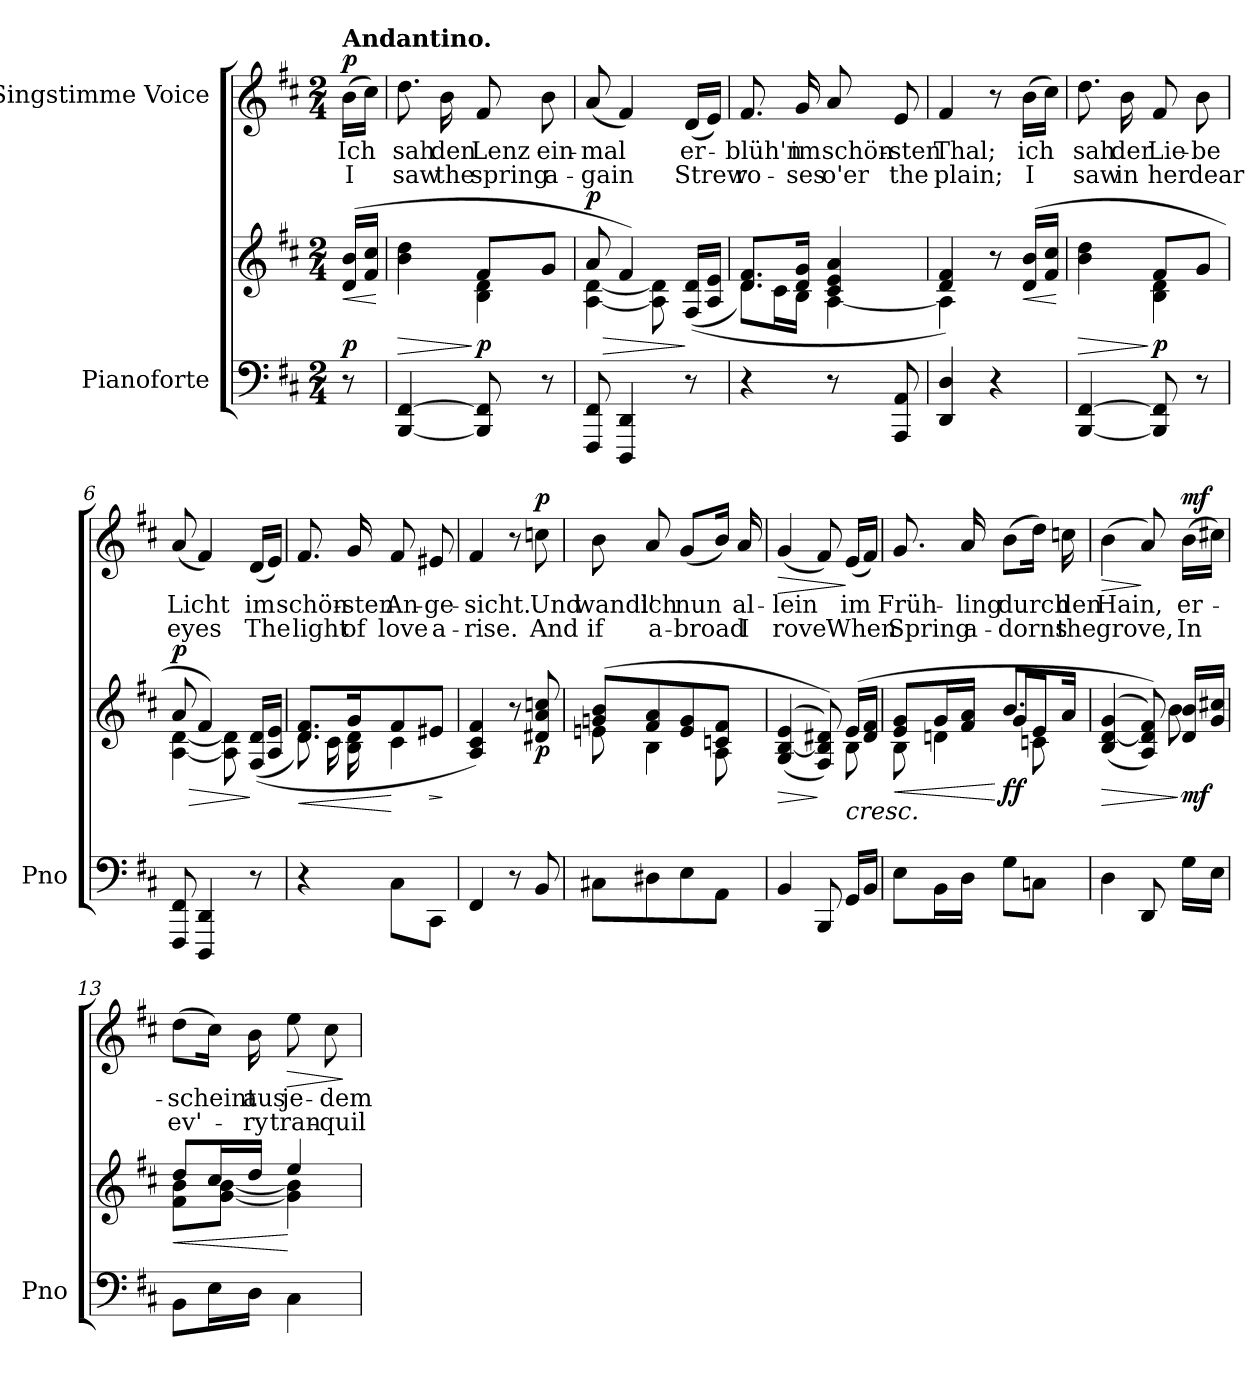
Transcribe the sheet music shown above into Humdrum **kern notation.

**kern	**kern	**dynam	**kern	**text	**text	**dynam
*part2	*part2	*part2	*part1	*part1	*part1	*part1
*staff3	*staff2	*staff2/3	*staff1	*staff1	*staff1	*staff1
*I"Pianoforte	*	*	*I"Singstimme Voice	*	*	*
*I'Pno	*	*	*	*	*	*
*clefF4	*clefG2	*	*clefG2	*	*	*
*k[f#c#]	*k[f#c#]	*	*k[f#c#]	*	*	*
*M2/4	*M2/4	*	*M2/4	*	*	*
=	=	=	=	=	=	=
!	!	!	!LO:TX:a:B:t=Andantino.	!	!	!
!	!	!LO:HP:b	!	!LO:LY:b	!LO:LY:b	!
!	!	!LO:DY:n=1:a=2	!	!	!	!LO:DY:a
8r	(16d/ 16b/LL	< p	(16b\LL	Ich	I	p
.	16f#/ 16cc#/JJ	.	16cc#\JJ)	.	.	.
.	.	[	.	.	.	.
=1	=1	=1	=1	=1	=1	=1
!	!	!LO:HP:b	!	!LO:LY:b	!LO:LY:b	!
*	*^	*	*	*	*	*
[4BBB/ [4FF#/	4b\ 4dd\	4ryy	>	8.dd\	sah	saw	.
!	!	!	!	!	!LO:LY:b	!LO:LY:b	!
.	.	.	.	16b\	den	the	.
!	!	!	!LO:DY:n=1:b	!	!LO:LY:b	!LO:LY:b	!
8BBB/] 8FF#/]	8f#/L	4B\ 4d\	] p	8f#/	Lenz	spring	.
!	!	!	!	!	!LO:LY:b	!LO:LY:b	!
8r	8g/J	.	.	8b\	ein-	a-	.
=2	=2	=2	=2	=2	=2	=2	=2
!	!	!	!LO:HP:b	!	!LO:LY:b	!LO:LY:b	!
!	!	!	!LO:DY:n=1:a	!	!	!	!
8FFF#/ 8FF#/	8a/	[4A\ [4d\	> p	(8a/	-mal	-gain	.
4DDD/ 4DD/	4f#/)	.	.	4f#/)	.	.	.
.	.	8A\] 8d\]	.	.	.	.	.
!	!	!	!	!	!LO:LY:b	!LO:LY:b	!
8r	((16F#/ 16d/LL	8ryy	]	(16d/LL	er-	Strew	.
.	16A/ 16e/JJ	.	.	16e/JJ)	.	.	.
!!LO:LB:g=z
=3	=3	=3	=3	=3	=3	=3	=3
!	!	!	!	!	!LO:LY:b	!LO:LY:b	!
4r	8.d/ 8.f#/L	8d\L)	.	8.f#/	blüh'n	ro-	.
.	.	16c#\L	.	.	.	.	.
!	!	!	!	!	!LO:LY:b	!LO:LY:b	!
.	16d/ 16g/Jk	16B\JJ	.	16g/	im	-ses	.
!	!	!	!	!	!LO:LY:b	!LO:LY:b	!
8r	4c#/ 4e/ 4a/	[4A\	.	8a/	schön-	o'er	.
!	!	!	!	!	!LO:LY:b	!LO:LY:b	!
8AAA/ 8AA/	.	.	.	8e/	-sten	the	.
=4	=4	=4	=4	=4	=4	=4	=4
!	!	!	!	!	!LO:LY:b	!LO:LY:b	!
4DD/ 4D/	4d/ 4f#/)	4A\]	.	4f#/	Thal;	plain;	.
4r	8r	8ryy	.	8r	.	.	.
!	!	!	!LO:HP:b	!	!LO:LY:b	!LO:LY:b	!
.	(16d/ 16b/LL	8ryy	<	(16b\LL	ich	I	.
.	16f#/ 16cc#/JJ	.	.	16cc#\JJ)	.	.	.
*	*v	*v	*	*	*	*	*
.	.	[	.	.	.	.
=5	=5	=5	=5	=5	=5	=5
!	!	!LO:HP:b	!	!LO:LY:b	!LO:LY:b	!
*	*^	*	*	*	*	*
[4BBB/ [4FF#/	4b\ 4dd\	4ryy	>	8.dd\	sah	saw	.
!	!	!	!	!	!LO:LY:b	!LO:LY:b	!
.	.	.	.	16b\	der	in	.
!	!	!	!LO:DY:n=1:b	!	!LO:LY:b	!LO:LY:b	!
8BBB/] 8FF#/]	8f#/L	4B\ 4d\	] p	8f#/	Lie-	her	.
!	!	!	!	!	!LO:LY:b	!LO:LY:b	!
8r	8g/J	.	.	8b\	-be	dear	.
=6	=6	=6	=6	=6	=6	=6	=6
!	!	!	!LO:HP:b	!	!LO:LY:b	!LO:LY:b	!
!	!	!	!LO:DY:n=1:a	!	!	!	!
8FFF#/ 8FF#/	8a/	[4A\ [4d\	> p	(8a/	Licht	eyes	.
4DDD/ 4DD/	4f#/)	.	.	4f#/)	.	.	.
.	.	8A\] 8d\]	.	.	.	.	.
!	!	!	!	!	!LO:LY:b	!LO:LY:b	!
8r	((16F#/ 16d/LL	8ryy	]	(16d/LL	im	The	.
.	16A/ 16e/JJ	.	.	16e/JJ)	.	.	.
*	*v	*v	*	*	*	*	*
!!LO:LB:g=z
=7	=7	=7	=7	=7	=7	=7
*^	*	*	*	*	*	*
!	!	!	!LO:HP:b	!	!LO:LY:b	!LO:LY:b	!
*	*	*^	*	*	*	*	*
*	*	*	*^	*	*	*	*	*
4ryy	4r	8.d/ 8.f#/L	8d\L)	4ryy	<	8.f#/	schön-	light	.
.	.	.	16c#\L	.	.	.	.	.	.
!	!	!	!	!	!	!	!LO:LY:b	!LO:LY:b	!
.	.	16g/K	16B\ 16d\J	.	.	16g/	-sten	of	.
!	!	!	!	!	!	!	!LO:LY:b	!LO:LY:b	!
8A/	8C#\L	8f#/	4ryy	4c#\	[	8f#/	An-	love	.
!	!	!	!	!	!LO:HP:b	!	!LO:LY:b	!LO:LY:b	!
8G#X/J	8CC#\J	8e#X/J	.	.	>	8e#X/	ge-	a-	.
*v	*v	*	*	*	*	*	*	*	*
*	*v	*v	*v	*	*	*	*	*
.	.	]	.	.	.	.
=8	=8	=8	=8	=8	=8	=8
*^	*	*	*	*	*	*
!	!	!	!	!	!LO:LY:b	!LO:LY:b	!
4FF#/	4ryy	4A/ 4c#/ 4f#/)	.	4f#/	-sicht.	-rise.	.
8r	8ryy	8r	.	8r	.	.	.
!	!	!	!LO:DY:b	!	!LO:LY:b	!LO:LY:b	!LO:DY:a
8BB/	8ryy	8d#X/ 8a/ 8ccn/	p	8ccn\	Und	And	p
=9	=9	=9	=9	=9	=9	=9	=9
*	*	*^	*	*	*	*	*
!	!	!	!	!	!	!LO:LY:b	!LO:LY:b	!
*v	*v	*	*	*	*	*	*	*
8C#X\L	(8gn/ 8b/L	8en\	.	8b\	wandl'	if	.
!	!	!	!	!	!LO:LY:b	!LO:LY:b	!
8D#X\	8f#/ 8a/	4B\	.	8a/	ich	a-	.
!	!	!	!	!	!LO:LY:b	!LO:LY:b	!
8E\	8e/ 8g/	.	.	(8g/L	nun	-broad	.
8AA\J	8cn/ 8f#/J	8A\	.	16b/Jk)	.	.	.
!	!	!	!	!	!LO:LY:b	!LO:LY:b	!
.	.	.	.	16a/	al-	I	.
=10	=10	=10	=10	=10	=10	=10	=10
!	!	!	!LO:HP:b	!	!LO:LY:b	!LO:LY:b	!LO:HP:b
4BB/	((4G/ [4B/ 4e/	4.ryy	>	(4g/	-lein	rove	>
8BBB/	8F#/ 8B/] 8d#X/)))	.	]	8f#/)	.	.	.
!	!	!	!LO:HP:b	!	!LO:LY:b	!LO:LY:b	!
16GG/LL	(16e/LL	8B\	<	(16e/LL	im	When	]
16BB/JJ	16d#/ 16f#/JJ	.	.	16f#/JJ)	.	.	.
*	*v	*v	*	*	*	*	*
!!LO:PB:g=z
=11	=11	=11	=11	=11	=11	=11
!	!	!LO:HP:b	!	!LO:LY:b	!LO:LY:b	!
*	*^	*	*	*	*	*
*	*	*^	*	*	*	*	*
8E\L	8e/ 8g/L	8B\	4ryy	<	8.g/	Früh-	Spring	.
16BB\L	16g/L	4dn\	.	.	.	.	.	.
!	!	!	!	!	!	!LO:LY:b	!LO:LY:b	!
16D\JJ	16f#/ 16a/JJ	.	.	.	16a/	-ling	a-	.
!	!	!	!	!LO:DY:n=1:b	!	!LO:LY:b	!LO:LY:b	!
8G\L	8.b/L	.	8g\L	[ [ ff	(8b\L	durch	-dorns	.
8Cn\J	.	8cn\	8e/J	.	16dd\Jk)	.	.	.
!	!	!	!	!	!	!LO:LY:b	!LO:LY:b	!
.	16a/Jk	.	.	.	16ccn\	den	the	.
*	*v	*v	*v	*	*	*	*	*
=12	=12	=12	=12	=12	=12	=12
!	!	!LO:HP:b	!	!LO:LY:b	!LO:LY:b	!LO:HP:b
*	*^	*	*	*	*	*
4D\	((4B/ [4d/ 4g/	4.ryy	>	(4b\	Hain,	grove,	>
8DD/	8A/ 8d/] 8f#/)))	.	.	8a/)	.	.	]
!	!	!	!LO:DY:n=1:b	!	!LO:LY:b	!LO:LY:b	!LO:DY:a
16G\LL	16d/ 16b/LL	8b\	] mf	(16b\LL	er-	In	mf
16E\JJ	16g/ 16cc#X/JJ	.	.	16cc#X\JJ)	.	.	.
=13	=13	=13	=13	=13	=13	=13	=13
!	!	!	!LO:HP:b	!	!LO:LY:b	!LO:LY:b	!
8BB\L	8dd/L	8f#\ 8b\L	<	(8dd\L	-scheint	ev'-	.
16E\L	16cc#/L	[8g\ [8b\J	.	16cc#\Jk)	.	.	.
!	!	!	!	!	!LO:LY:b	!LO:LY:b	!
16D\JJ	16dd/JJ	.	.	16b\	aus	-ry	.
!	!	!	!	!	!LO:LY:b	!LO:LY:b	!LO:HP:b
4C#\	4ee/	4g\] 4b\]	[	8ee\	je-	tran-	>
!	!	!	!	!	!LO:LY:b	!LO:LY:b	!
.	.	.	.	8cc#\	-dem	-quil	.
*	*v	*v	*	*	*	*	*
.	.	.	.	.	.	]
=	=	=	=	=	=	=
*-	*-	*-	*-	*-	*-	*-
